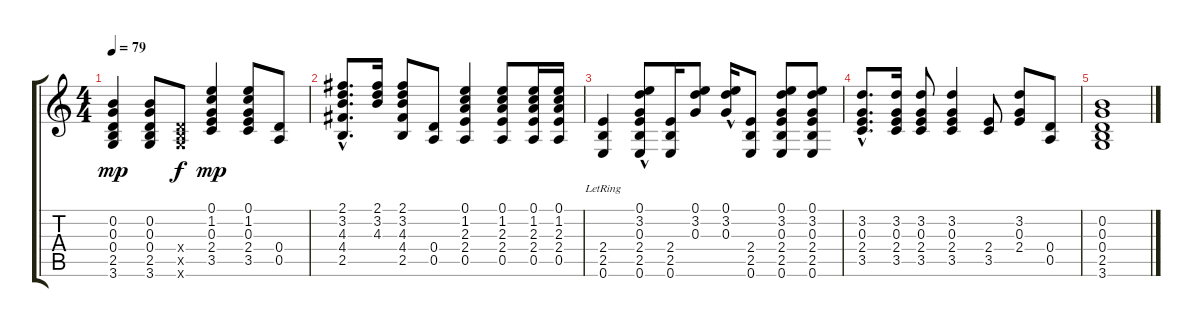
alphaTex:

\track "" {instrument acousticguitarsteel}
\staff {score tabs}
\tuning (E4 B3 G3 D3 A2 E2) {hide}
\ts (4 4)
\tempo 79
\clef g2
\ks c
(0.2 0.3 0.4 2.5 3.6).4{dy mp} (0.2 0.3 0.4 2.5 3.6).8 (0.4{x} 2.5{x} 3.6{x}).8{dy f} (0.1 1.2 0.3 2.4 3.5).4{dy mp} (0.1 1.2 0.3 2.4 3.5).8 (0.4 0.5).8 |
(2.1{hac} 3.2{hac} 4.3{hac} 4.4{hac} 2.5{hac}).8{d} (2.1 3.2 4.3).16 (2.1 3.2 4.3 4.4 2.5).8 (0.4 0.5).8 (0.1 1.2 2.3 2.4 0.5).4 (0.1 1.2 2.3 2.4 0.5).8 (0.1 1.2 2.3 2.4 0.5).16 (0.1 1.2 2.3 2.4 0.5).16 |
(2.4{lr} 2.5{lr} 0.6{lr}).4 (0.1{hac} 3.2{hac} 0.3{hac} 2.4 2.5 0.6).8 (2.4 2.5 0.6).16 (0.1 3.2 0.3).8 (0.1{hac} 3.2{hac} 0.3{hac}).16 (2.4 2.5 0.6).8 (0.1 3.2 0.3 2.4 2.5 0.6).8 (0.1 3.2 0.3 2.4 2.5 0.6).8 |
(3.2{hac} 0.3{hac} 2.4{hac} 3.5{hac}).8{d} (3.2 0.3 2.4 3.5).16 (3.2 0.3 2.4 3.5).8 (3.2 0.3 2.4 3.5).4 (2.4 3.5).8 (3.2 0.3 2.4).8 (0.4 0.5).8 |
(0.2 0.3 0.4 2.5 3.6).1
